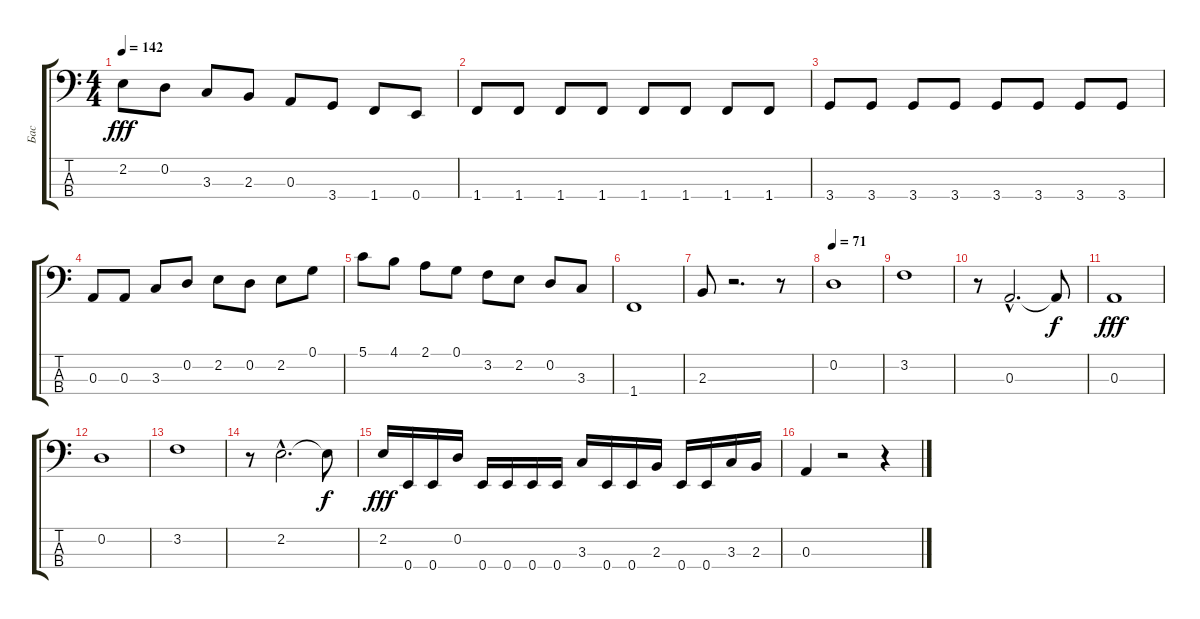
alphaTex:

\track ("Бас" "Бас") {instrument electricbassfinger}
\staff {score tabs}
\tuning (G2 D2 A1 E1) {hide}
\ts (4 4)
\tempo 142
\clef f4
\ks c
2.2.8{dy fff} 0.2.8 3.3.8 2.3.8 0.3.8 3.4.8 1.4.8 0.4.8 |
1.4.8 1.4.8 1.4.8 1.4.8 1.4.8 1.4.8 1.4.8 1.4.8 |
3.4.8 3.4.8 3.4.8 3.4.8 3.4.8 3.4.8 3.4.8 3.4.8 |
0.3.8 0.3.8 3.3.8 0.2.8 2.2.8 0.2.8 2.2.8 0.1.8 |
5.1.8 4.1.8 2.1.8 0.1.8 3.2.8 2.2.8 0.2.8 3.3.8 |
1.4.1 |
2.3.8 r.2{d} r.8 |
\tempo 71
0.2.1 |
3.2.1 |
r.8 0.3{hac}.2{d} 0.3{t}.8{dy f} |
0.3.1{dy fff} |
0.2.1 |
3.2.1 |
r.8 2.2{hac}.2{d} 2.2{t}.8{dy f} |
2.2.16{dy fff} 0.4.16 0.4.16 0.2.16 0.4.16 0.4.16 0.4.16 0.4.16 3.3.16 0.4.16 0.4.16 2.3.16 0.4.16 0.4.16 3.3.16 2.3.16 |
0.3.4 r.2 r.4
